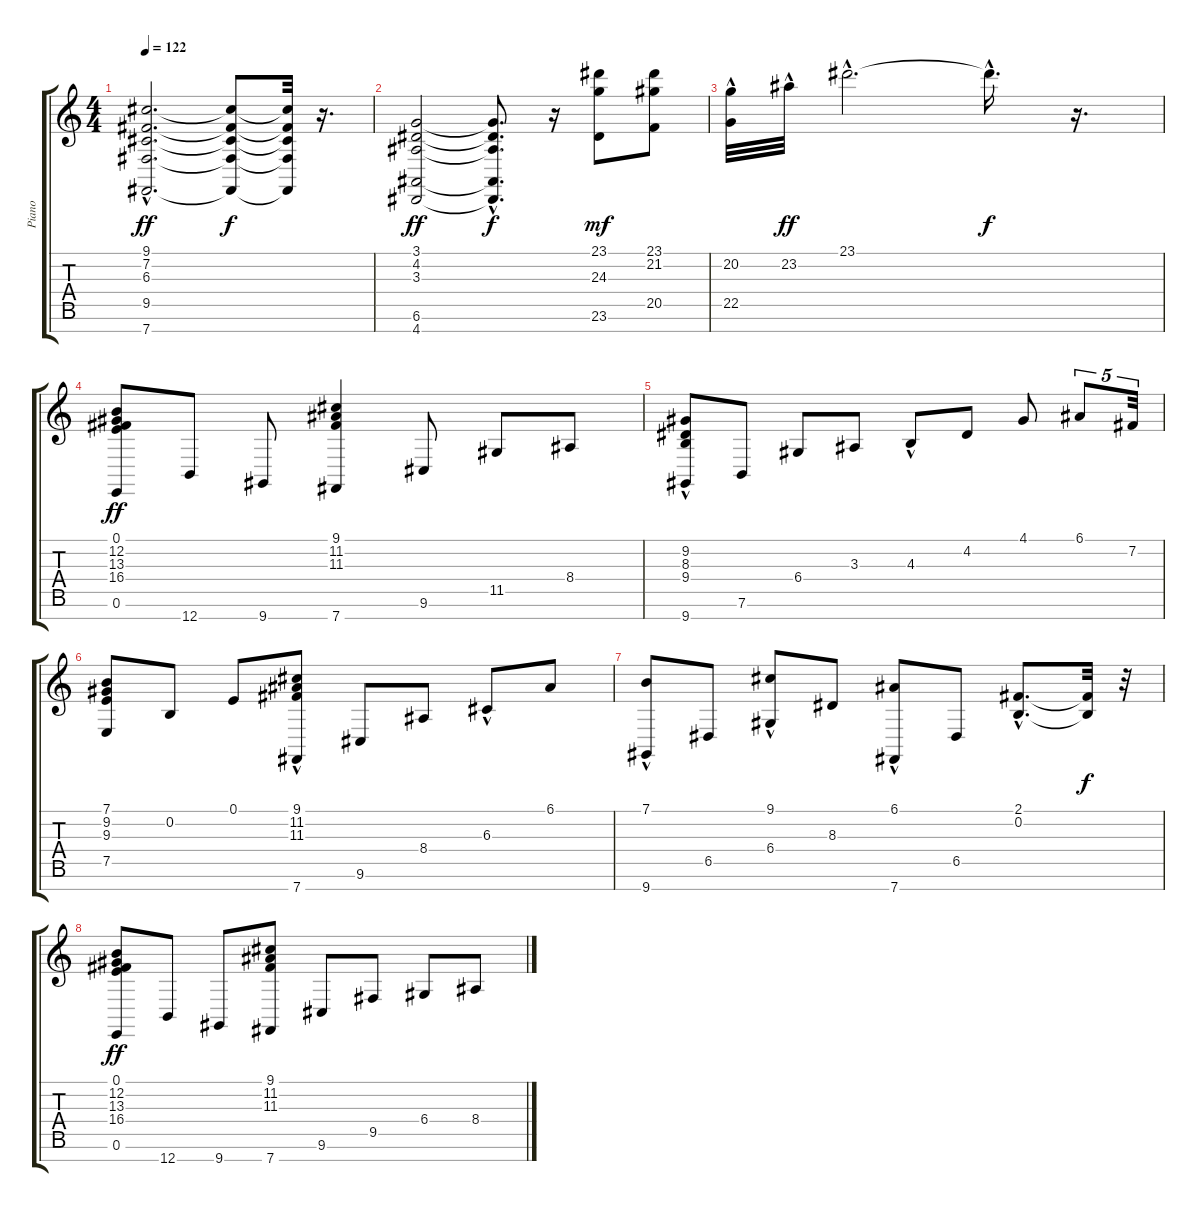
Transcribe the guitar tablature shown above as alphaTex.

\track ("Piano" "Piano") {instrument brightacousticpiano}
\staff {score tabs}
\tuning (E4 B3 G3 D3 A2 E2 B1) {hide}
\ts (4 4)
\tempo 122
\clef g2
\ks c
(9.1{hac} 7.2{hac} 6.3{hac} 9.5{hac} 7.7{hac}).2{d dy ff} (9.1{t} 7.2{t} 6.3{t} 9.5{t} 7.7{t}).8{dy f} (9.1{t} 7.2{t} 6.3{t} 9.5{t} 7.7{t}).32 r.16{d} |
(3.1 4.2 3.3 6.6 4.7).2{dy ff} (3.1{hac t} 4.2{hac t} 3.3{hac t} 6.6{hac t} 4.7{hac t}).8{d dy f} r.16 (23.1 24.3 23.6).8{dy mf} (23.1 21.2 20.5).8 |
(20.2{hac} 22.5{hac}).32 23.2{hac}.32{dy ff} 23.1{hac}.2{d} 23.1{hac t}.16{d dy f} r.16{d} |
(0.1 12.2 13.3 16.4 0.6).8{dy ff} 12.7.8 9.7.8 (9.1 11.2 11.3 7.7).4 9.6.8 11.5.8 8.4.8 |
(9.2 8.3 9.4{hac} 9.7).8 7.6.8 6.4.8 3.3.8 4.3{hac}.8 4.2.8 4.1.8 6.1.8{tu (5 4)} 7.2.32{tu (5 4)} |
(7.1 9.2 9.3 7.5).8 0.2.8 0.1.8 (9.1{hac} 11.2{hac} 11.3{hac} 7.7).8 9.6.8 8.4.8 6.3{hac}.8 6.1.8 |
(7.1{hac} 9.7).8 6.5.8 (9.1{hac} 6.4).8 8.3.8 (6.1{hac} 7.7).8 6.5.8 (2.1{hac} 0.2{hac}).8{d} (2.1{t} 0.2{t}).32{dy f} r.32 |
(0.1 12.2 13.3 16.4 0.6).8{dy ff} 12.7.8 9.7.8 (9.1 11.2 11.3 7.7).8 9.6.8 9.5.8 6.4.8 8.4.8
